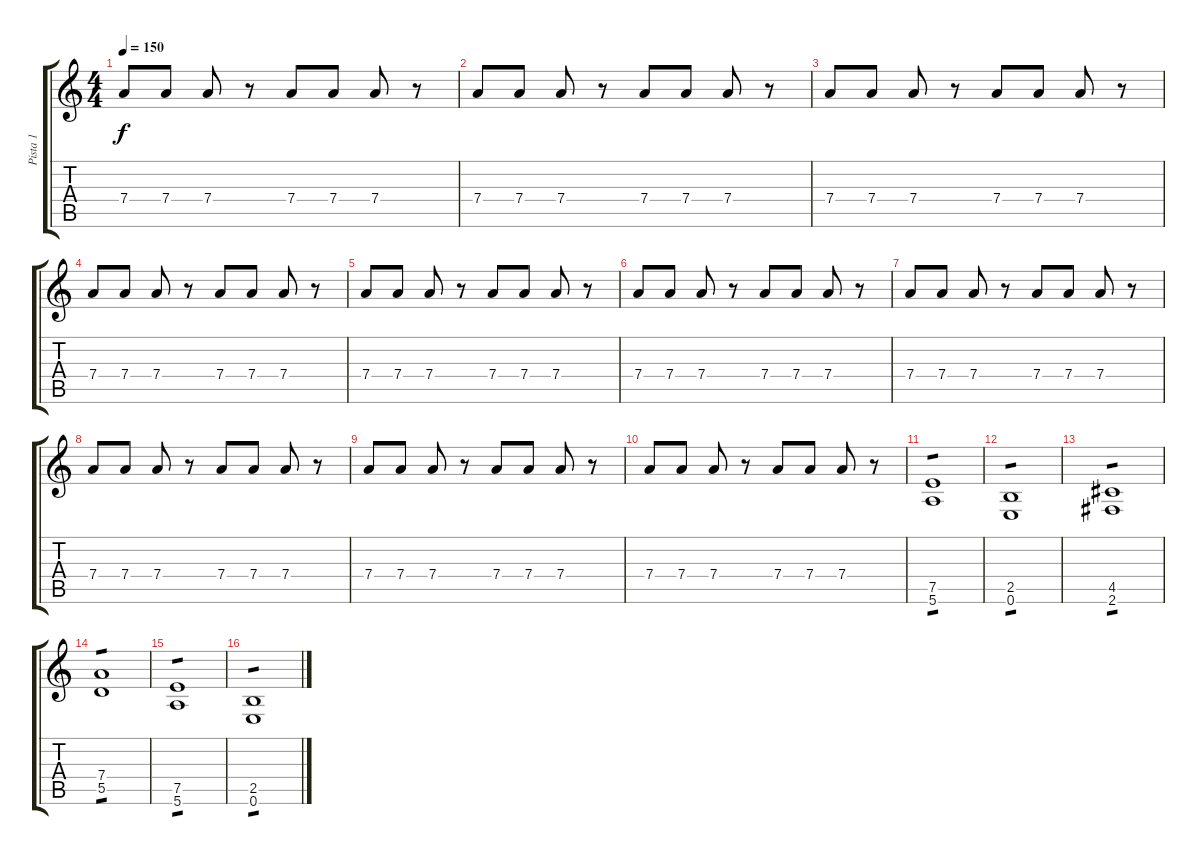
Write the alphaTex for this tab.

\track ("Pista 1" "Pista 1") {instrument distortionguitar}
\staff {score tabs}
\tuning (E4 B3 G3 D3 A2 E2) {hide}
\ts (4 4)
\tempo 150
\clef g2
\ks c
7.4.8{dy f instrument distortionguitar} 7.4.8 7.4.8 r.8 7.4.8 7.4.8 7.4.8 r.8 |
7.4.8 7.4.8 7.4.8 r.8 7.4.8 7.4.8 7.4.8 r.8 |
7.4.8 7.4.8 7.4.8 r.8 7.4.8 7.4.8 7.4.8 r.8 |
7.4.8 7.4.8 7.4.8 r.8 7.4.8 7.4.8 7.4.8 r.8 |
7.4.8 7.4.8 7.4.8 r.8 7.4.8 7.4.8 7.4.8 r.8 |
7.4.8 7.4.8 7.4.8 r.8 7.4.8 7.4.8 7.4.8 r.8 |
7.4.8 7.4.8 7.4.8 r.8 7.4.8 7.4.8 7.4.8 r.8 |
7.4.8 7.4.8 7.4.8 r.8 7.4.8 7.4.8 7.4.8 r.8 |
7.4.8 7.4.8 7.4.8 r.8 7.4.8 7.4.8 7.4.8 r.8 |
7.4.8 7.4.8 7.4.8 r.8 7.4.8 7.4.8 7.4.8 r.8 |
(7.5 5.6).1{tp 1 instrument electricguitarmuted} |
(2.5 0.6).1{tp 1} |
(4.5 2.6).1{tp 1} |
(7.4 5.5).1{tp 1} |
(7.5 5.6).1{tp 1} |
(2.5 0.6).1{tp 1}
